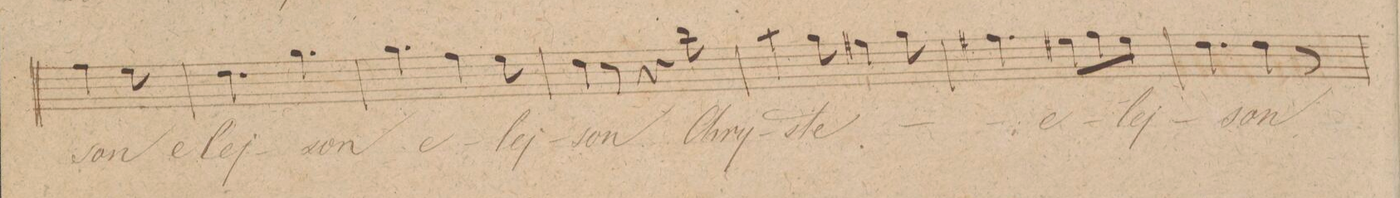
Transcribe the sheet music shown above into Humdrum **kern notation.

**kern	**text	**dynam
*I"Alto	*	*
*clefC3	*	*
*k[]	*	*
*M6/8	*	*
4g\	-son	.
8f\	e-	.
=85	=85	=85
4.e\	-lej-	.
4.a\	-son	.
=86	=86	=86
4.a\	e-	.
4g\	.	.
8f\	-lej-	.
=87	=87	=87
4e\	-son	.
8r	.	.
4r	.	.
8cc\	Chry-	.
=88	=88	=88
4b\	-ste	.
8a\	.	.
4g#X\	.	.
8a\	.	.
=89	=89	=89
4.g#X\	.	.
8f#X\L	e-	.
8g#\	.	.
8f#\J	-lej-	.
=90	=90	=90
4.e\	-son	.
4e\	.	.
8r	.	.
=91	=91	=91
*-	*-	*-
